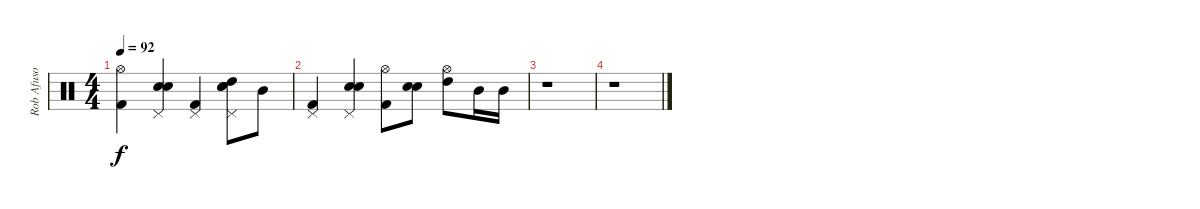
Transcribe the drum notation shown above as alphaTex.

\track ("Rob Afuso" "Rob Afuso") {instrument percussion}
\staff {score}
\articulation defaults
\ts (4 4)
\tempo 92
\clef neutral
\ks c
("Hi-Hat (open)" "Kick (hit) 2").4{dy f} ("Snare (hit) 2" "Electric Snare (hit)" "Pedal Hi-Hat (hit)").4 ("Kick (hit) 2" "Pedal Hi-Hat (hit)").4 ("Snare (hit) 2" "Electric Snare (hit)" "High Tom (hit)" "Pedal Hi-Hat (hit)").8 "Mid Tom (hit)".8 |
("Kick (hit) 2" "Pedal Hi-Hat (hit)").4 ("Snare (hit) 2" "Electric Snare (hit)" "Pedal Hi-Hat (hit)").4 ("Hi-Hat (open)" "Kick (hit) 2").8 ("Snare (hit) 2" "Electric Snare (hit)").8 ("Hi-Hat (open)" "High Tom (hit)").8 "Mid Tom (hit)".16 "Mid Tom (hit)".16 |
r.1 |
r.1
